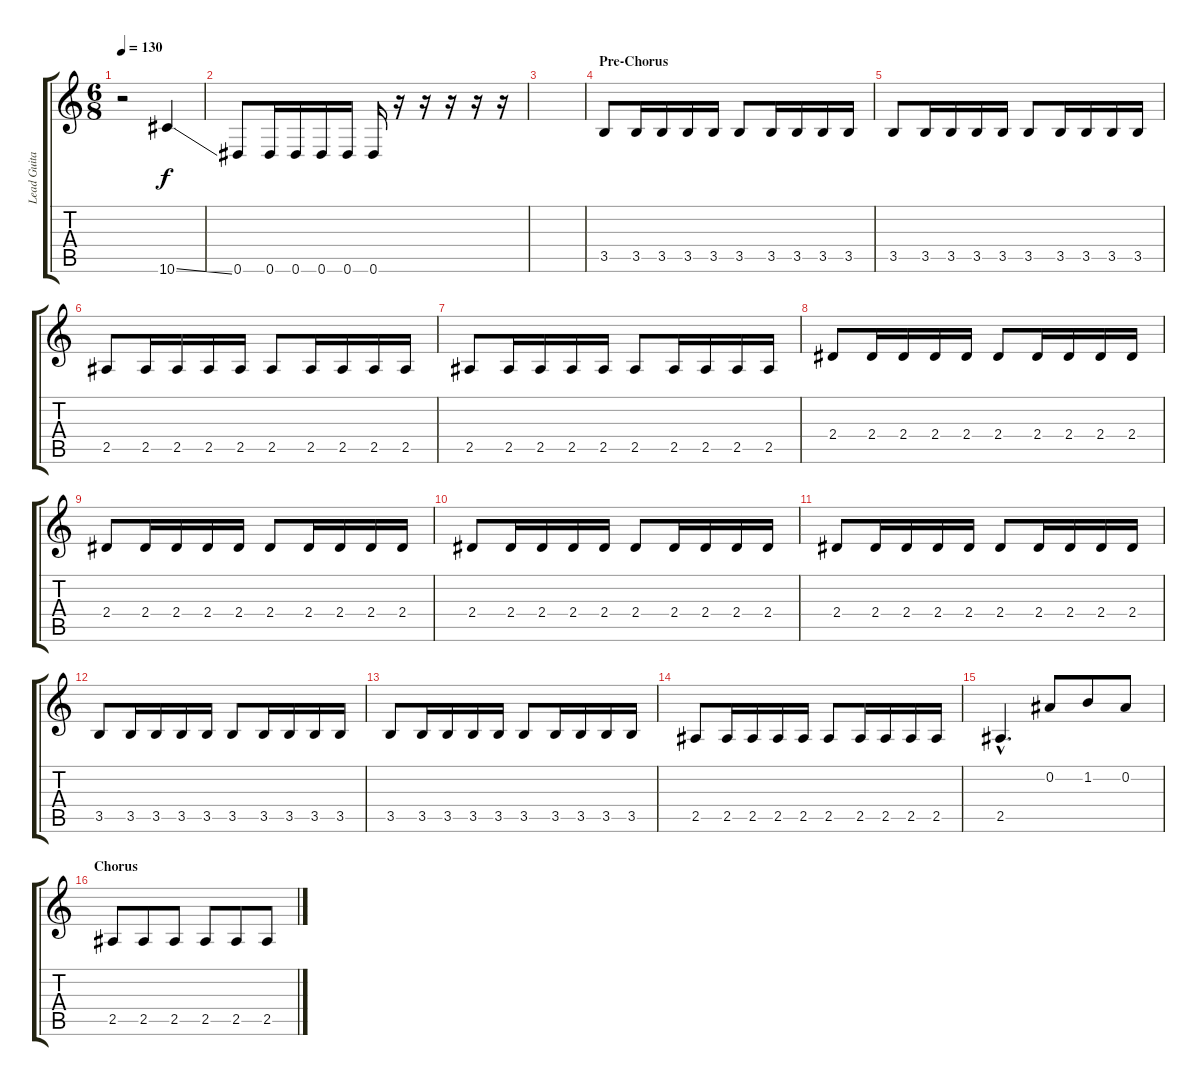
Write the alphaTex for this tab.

\track ("Lead Guitar (Right)" "Lead Guita") {instrument distortionguitar}
\staff {score tabs}
\tuning (Eb4 Bb3 Gb3 Db3 Ab2 Eb2) {hide}
\ts (6 8)
\tempo 130
\clef g2
\ks c
r.2{dy f} 10.6{ss}.4 |
0.6.8 0.6.16 0.6.16 0.6.16 0.6.16 0.6.16 r.16 r.16 r.16 r.16 r.16 |
|
\section ("" "Pre-Chorus")
3.5.8 3.5.16 3.5.16 3.5.16 3.5.16 3.5.8 3.5.16 3.5.16 3.5.16 3.5.16 |
3.5.8 3.5.16 3.5.16 3.5.16 3.5.16 3.5.8 3.5.16 3.5.16 3.5.16 3.5.16 |
2.5.8 2.5.16 2.5.16 2.5.16 2.5.16 2.5.8 2.5.16 2.5.16 2.5.16 2.5.16 |
2.5.8 2.5.16 2.5.16 2.5.16 2.5.16 2.5.8 2.5.16 2.5.16 2.5.16 2.5.16 |
2.4.8 2.4.16 2.4.16 2.4.16 2.4.16 2.4.8 2.4.16 2.4.16 2.4.16 2.4.16 |
2.4.8 2.4.16 2.4.16 2.4.16 2.4.16 2.4.8 2.4.16 2.4.16 2.4.16 2.4.16 |
2.4.8 2.4.16 2.4.16 2.4.16 2.4.16 2.4.8 2.4.16 2.4.16 2.4.16 2.4.16 |
2.4.8 2.4.16 2.4.16 2.4.16 2.4.16 2.4.8 2.4.16 2.4.16 2.4.16 2.4.16 |
3.5.8 3.5.16 3.5.16 3.5.16 3.5.16 3.5.8 3.5.16 3.5.16 3.5.16 3.5.16 |
3.5.8 3.5.16 3.5.16 3.5.16 3.5.16 3.5.8 3.5.16 3.5.16 3.5.16 3.5.16 |
2.5.8 2.5.16 2.5.16 2.5.16 2.5.16 2.5.8 2.5.16 2.5.16 2.5.16 2.5.16 |
2.5{hac}.4{d} 0.2.8 1.2.8 0.2.8 |
\section ("" "Chorus")
2.5.8 2.5.8 2.5.8 2.5.8 2.5.8 2.5.8
